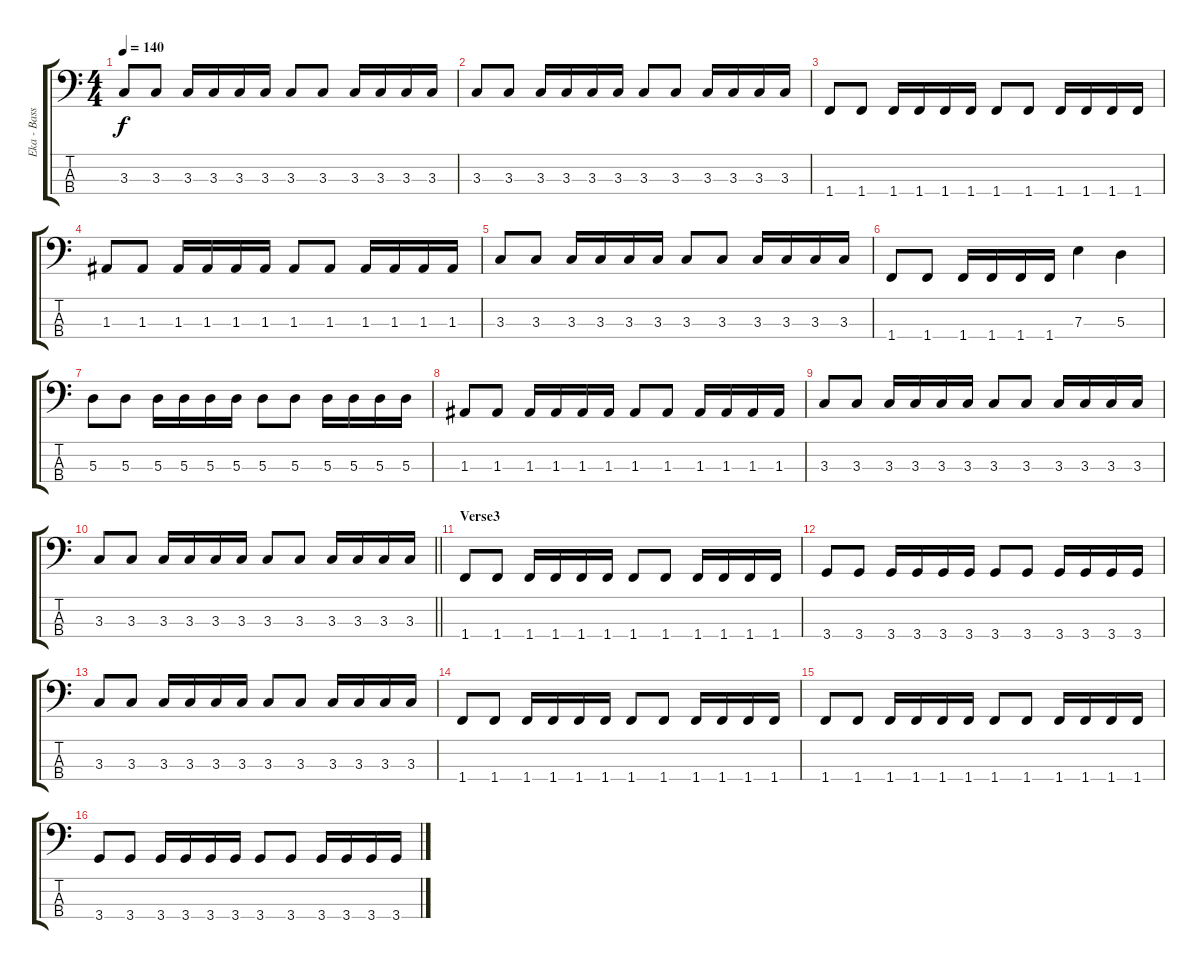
\track ("Eka - Bass" "Eka - Bass") {instrument electricbasspick}
\staff {score tabs}
\tuning (G2 D2 A1 E1) {hide}
\ts (4 4)
\tempo 140
\clef f4
\ks c
3.3.8{dy f} 3.3.8 3.3.16 3.3.16 3.3.16 3.3.16 3.3.8 3.3.8 3.3.16 3.3.16 3.3.16 3.3.16 |
3.3.8 3.3.8 3.3.16 3.3.16 3.3.16 3.3.16 3.3.8 3.3.8 3.3.16 3.3.16 3.3.16 3.3.16 |
1.4.8 1.4.8 1.4.16 1.4.16 1.4.16 1.4.16 1.4.8 1.4.8 1.4.16 1.4.16 1.4.16 1.4.16 |
1.3.8 1.3.8 1.3.16 1.3.16 1.3.16 1.3.16 1.3.8 1.3.8 1.3.16 1.3.16 1.3.16 1.3.16 |
3.3.8 3.3.8 3.3.16 3.3.16 3.3.16 3.3.16 3.3.8 3.3.8 3.3.16 3.3.16 3.3.16 3.3.16 |
1.4.8 1.4.8 1.4.16 1.4.16 1.4.16 1.4.16 7.3.4 5.3.4 |
5.3.8 5.3.8 5.3.16 5.3.16 5.3.16 5.3.16 5.3.8 5.3.8 5.3.16 5.3.16 5.3.16 5.3.16 |
1.3.8 1.3.8 1.3.16 1.3.16 1.3.16 1.3.16 1.3.8 1.3.8 1.3.16 1.3.16 1.3.16 1.3.16 |
3.3.8 3.3.8 3.3.16 3.3.16 3.3.16 3.3.16 3.3.8 3.3.8 3.3.16 3.3.16 3.3.16 3.3.16 |
\barLineRight lightlight
3.3.8 3.3.8 3.3.16 3.3.16 3.3.16 3.3.16 3.3.8 3.3.8 3.3.16 3.3.16 3.3.16 3.3.16 |
\section ("" "Verse3")
1.4.8 1.4.8 1.4.16 1.4.16 1.4.16 1.4.16 1.4.8 1.4.8 1.4.16 1.4.16 1.4.16 1.4.16 |
3.4.8 3.4.8 3.4.16 3.4.16 3.4.16 3.4.16 3.4.8 3.4.8 3.4.16 3.4.16 3.4.16 3.4.16 |
3.3.8 3.3.8 3.3.16 3.3.16 3.3.16 3.3.16 3.3.8 3.3.8 3.3.16 3.3.16 3.3.16 3.3.16 |
1.4.8 1.4.8 1.4.16 1.4.16 1.4.16 1.4.16 1.4.8 1.4.8 1.4.16 1.4.16 1.4.16 1.4.16 |
1.4.8 1.4.8 1.4.16 1.4.16 1.4.16 1.4.16 1.4.8 1.4.8 1.4.16 1.4.16 1.4.16 1.4.16 |
3.4.8 3.4.8 3.4.16 3.4.16 3.4.16 3.4.16 3.4.8 3.4.8 3.4.16 3.4.16 3.4.16 3.4.16
